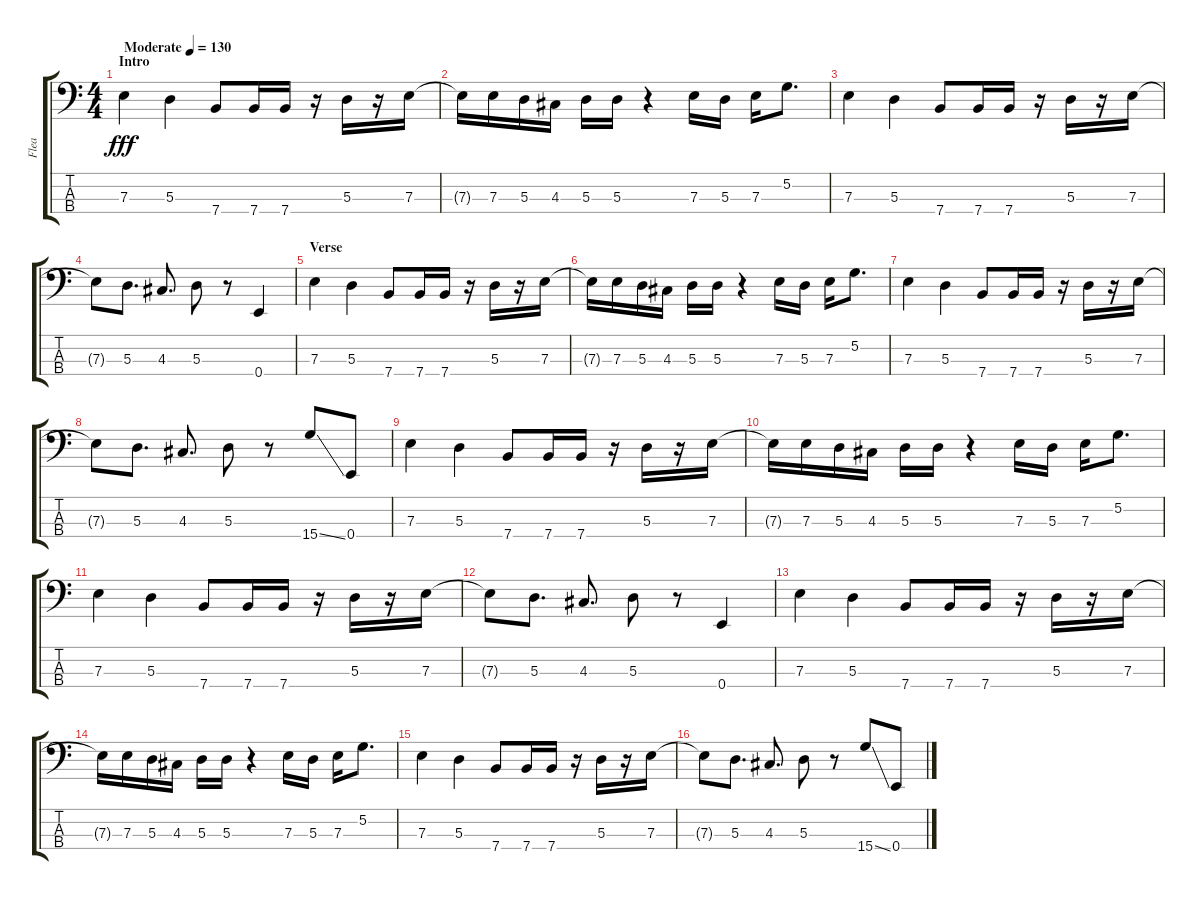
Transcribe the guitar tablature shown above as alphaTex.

\track ("Flea" "Flea") {instrument electricbassfinger}
\staff {score tabs}
\tuning (G2 D2 A1 E1) {hide}
\ts (4 4)
\section ("" "Intro")
\tempo (130 "Moderate")
\clef f4
\ks c
7.3.4{dy fff instrument electricbassfinger} 5.3.4 7.4.8 7.4.16 7.4.16 r.16 5.3.16 r.16 7.3.16 |
7.3{t}.16 7.3.16 5.3.16 4.3.16 5.3.16 5.3.16 r.4 7.3.16 5.3.16 7.3.16 5.2.8{d} |
7.3.4 5.3.4 7.4.8 7.4.16 7.4.16 r.16 5.3.16 r.16 7.3.16 |
7.3{t}.8 5.3.8{d} 4.3.8{d} 5.3.8 r.8 0.4.4 |
\section ("" "Verse")
7.3.4 5.3.4 7.4.8 7.4.16 7.4.16 r.16 5.3.16 r.16 7.3.16 |
7.3{t}.16 7.3.16 5.3.16 4.3.16 5.3.16 5.3.16 r.4 7.3.16 5.3.16 7.3.16 5.2.8{d} |
7.3.4 5.3.4 7.4.8 7.4.16 7.4.16 r.16 5.3.16 r.16 7.3.16 |
7.3{t}.8 5.3.8{d} 4.3.8{d} 5.3.8 r.8 15.4{ss}.8 0.4.8 |
7.3.4 5.3.4 7.4.8 7.4.16 7.4.16 r.16 5.3.16 r.16 7.3.16 |
7.3{t}.16 7.3.16 5.3.16 4.3.16 5.3.16 5.3.16 r.4 7.3.16 5.3.16 7.3.16 5.2.8{d} |
7.3.4 5.3.4 7.4.8 7.4.16 7.4.16 r.16 5.3.16 r.16 7.3.16 |
7.3{t}.8 5.3.8{d} 4.3.8{d} 5.3.8 r.8 0.4.4 |
7.3.4 5.3.4 7.4.8 7.4.16 7.4.16 r.16 5.3.16 r.16 7.3.16 |
7.3{t}.16 7.3.16 5.3.16 4.3.16 5.3.16 5.3.16 r.4 7.3.16 5.3.16 7.3.16 5.2.8{d} |
7.3.4 5.3.4 7.4.8 7.4.16 7.4.16 r.16 5.3.16 r.16 7.3.16 |
7.3{t}.8 5.3.8{d} 4.3.8{d} 5.3.8 r.8 15.4{ss}.8 0.4.8
